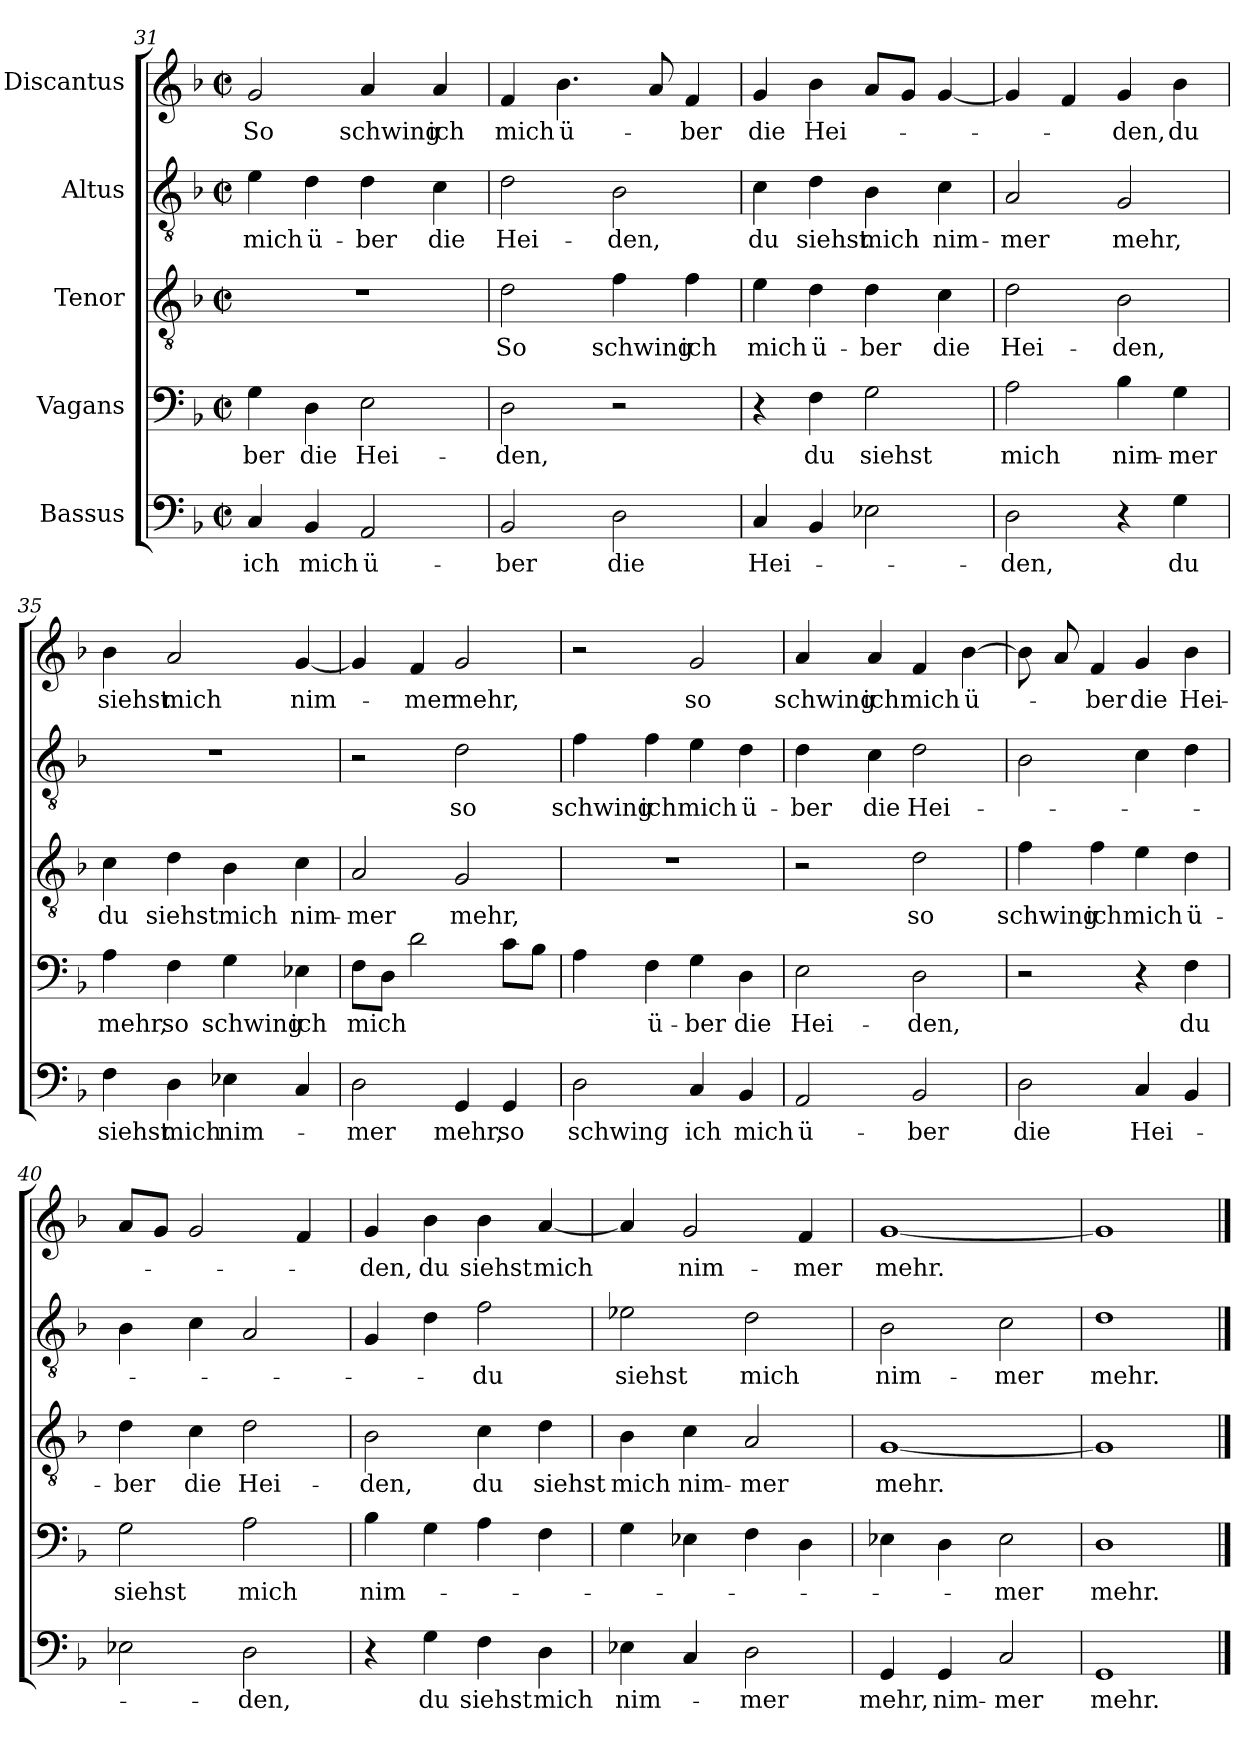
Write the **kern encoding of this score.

**kern	**text	**kern	**text	**kern	**text	**kern	**text	**kern	**text
*part5	*part5	*part4	*part4	*part3	*part3	*part2	*part2	*part1	*part1
*staff5	*staff5	*staff4	*staff4	*staff3	*staff3	*staff2	*staff2	*staff1	*staff1
*I"Bassus	*	*I"Vagans	*	*I"Tenor	*	*I"Altus	*	*I"Discantus	*
*clefF4	*	*clefF4	*	*clefGv2	*	*clefGv2	*	*clefG2	*
*k[b-]	*	*k[b-]	*	*k[b-]	*	*k[b-]	*	*k[b-]	*
*M2/2	*	*M2/2	*	*M2/2	*	*M2/2	*	*M2/2	*
*met(c|)	*	*met(c|)	*	*met(c|)	*	*met(c|)	*	*met(c|)	*
=31	=31	=31	=31	=31	=31	=31	=31	=31	=31
!	!LO:LY:b	!	!LO:LY:b	!	!	!	!LO:LY:b	!	!LO:LY:b
4C/	ich	4G\	-ber	1r	.	4e\	mich	2g/	So
!	!LO:LY:b	!	!LO:LY:b	!	!	!	!LO:LY:b	!	!
4BB-/	mich	4D\	die	.	.	4d\	ü-	.	.
!	!LO:LY:b	!	!LO:LY:b	!	!	!	!LO:LY:b	!	!LO:LY:b
2AA/	ü-	2E\	Hei-	.	.	4d\	-ber	4a/	schwing
!	!	!	!	!	!	!	!LO:LY:b	!	!LO:LY:b
.	.	.	.	.	.	4c\	die	4a/	ich
=32	=32	=32	=32	=32	=32	=32	=32	=32	=32
!	!LO:LY:b	!	!LO:LY:b	!	!LO:LY:b	!	!LO:LY:b	!	!LO:LY:b
2BB-/	-ber	2D\	-den,	2d\	So	2d\	Hei-	4f/	mich
!	!	!	!	!	!	!	!	!	!LO:LY:b
.	.	.	.	.	.	.	.	4.b-\	ü-
!	!LO:LY:b	!	!	!	!LO:LY:b	!	!LO:LY:b	!	!
2D\	die	2r	.	4f\	schwing	2B-\	-den,	.	.
.	.	.	.	.	.	.	.	8a/	.
!	!	!	!	!	!LO:LY:b	!	!	!	!LO:LY:b
.	.	.	.	4f\	ich	.	.	4f/	-ber
!!LO:PB:g=z
=33	=33	=33	=33	=33	=33	=33	=33	=33	=33
!	!LO:LY:b	!	!	!	!LO:LY:b	!	!LO:LY:b	!	!LO:LY:b
4C/	Hei-	4r	.	4e\	mich	4c\	du	4g/	die
!	!	!	!LO:LY:b	!	!LO:LY:b	!	!LO:LY:b	!	!LO:LY:b
4BB-/	.	4F\	du	4d\	ü-	4d\	siehst	4b-\	Hei-
!	!	!	!LO:LY:b	!	!LO:LY:b	!	!LO:LY:b	!	!
2E-X\	.	2G\	siehst	4d\	-ber	4B-\	mich	8a/L	.
.	.	.	.	.	.	.	.	8g/J	.
!	!	!	!	!	!LO:LY:b	!	!LO:LY:b	!	!
.	.	.	.	4c\	die	4c\	nim-	[4g/	.
=34	=34	=34	=34	=34	=34	=34	=34	=34	=34
!	!LO:LY:b	!	!LO:LY:b	!	!LO:LY:b	!	!LO:LY:b	!	!
2D\	-den,	2A\	mich	2d\	Hei-	2A/	-mer	4g/]	.
.	.	.	.	.	.	.	.	4f/	.
!	!	!	!LO:LY:b	!	!LO:LY:b	!	!LO:LY:b	!	!LO:LY:b
4r	.	4B-\	nim-	2B-\	-den,	2G/	mehr,	4g/	-den,
!	!LO:LY:b	!	!LO:LY:b	!	!	!	!	!	!LO:LY:b
4G\	du	4G\	-mer	.	.	.	.	4b-\	du
=35	=35	=35	=35	=35	=35	=35	=35	=35	=35
!	!LO:LY:b	!	!LO:LY:b	!	!LO:LY:b	!	!	!	!LO:LY:b
4F\	siehst	4A\	mehr,	4c\	du	1r	.	4b-\	siehst
!	!LO:LY:b	!	!LO:LY:b	!	!LO:LY:b	!	!	!	!LO:LY:b
4D\	mich	4F\	so	4d\	siehst	.	.	2a/	mich
!	!LO:LY:b	!	!LO:LY:b	!	!LO:LY:b	!	!	!	!
4E-X\	nim-	4G\	schwing	4B-\	mich	.	.	.	.
!	!	!	!LO:LY:b	!	!LO:LY:b	!	!	!	!LO:LY:b
4C/	.	4E-X\	ich	4c\	nim-	.	.	[4g/	nim-
=36	=36	=36	=36	=36	=36	=36	=36	=36	=36
!	!LO:LY:b	!	!LO:LY:b	!	!LO:LY:b	!	!	!	!
2D\	-mer	8F\L	mich	2A/	-mer	2r	.	4g/]	.
.	.	8D\J	.	.	.	.	.	.	.
!	!	!	!	!	!	!	!	!	!LO:LY:b
.	.	2d\	.	.	.	.	.	4f/	-mer
!	!LO:LY:b	!	!	!	!LO:LY:b	!	!LO:LY:b	!	!LO:LY:b
4GG/	mehr,	.	.	2G/	mehr,	2d\	so	2g/	mehr,
!	!LO:LY:b	!	!	!	!	!	!	!	!
4GG/	so	8c\L	.	.	.	.	.	.	.
.	.	8B-\J	.	.	.	.	.	.	.
!!LO:LB:g=z
=37	=37	=37	=37	=37	=37	=37	=37	=37	=37
!	!LO:LY:b	!	!	!	!	!	!LO:LY:b	!	!
2D\	schwing	4A\	.	1r	.	4f\	schwing	2r	.
!	!	!	!LO:LY:b	!	!	!	!LO:LY:b	!	!
.	.	4F\	ü-	.	.	4f\	ich	.	.
!	!LO:LY:b	!	!LO:LY:b	!	!	!	!LO:LY:b	!	!LO:LY:b
4C/	ich	4G\	-ber	.	.	4e\	mich	2g/	so
!	!LO:LY:b	!	!LO:LY:b	!	!	!	!LO:LY:b	!	!
4BB-/	mich	4D\	die	.	.	4d\	ü-	.	.
=38	=38	=38	=38	=38	=38	=38	=38	=38	=38
!	!LO:LY:b	!	!LO:LY:b	!	!	!	!LO:LY:b	!	!LO:LY:b
2AA/	ü-	2E\	Hei-	2r	.	4d\	-ber	4a/	schwing
!	!	!	!	!	!	!	!LO:LY:b	!	!LO:LY:b
.	.	.	.	.	.	4c\	die	4a/	ich
!	!LO:LY:b	!	!LO:LY:b	!	!LO:LY:b	!	!LO:LY:b	!	!LO:LY:b
2BB-/	-ber	2D\	-den,	2d\	so	2d\	Hei-	4f/	mich
!	!	!	!	!	!	!	!	!	!LO:LY:b
.	.	.	.	.	.	.	.	[4b-\	ü-
=39	=39	=39	=39	=39	=39	=39	=39	=39	=39
!	!LO:LY:b	!	!	!	!LO:LY:b	!	!	!	!
2D\	die	2r	.	4f\	schwing	2B-\	.	8b-\]	.
.	.	.	.	.	.	.	.	8a/	.
!	!	!	!	!	!LO:LY:b	!	!	!	!LO:LY:b
.	.	.	.	4f\	ich	.	.	4f/	-ber
!	!LO:LY:b	!	!	!	!LO:LY:b	!	!	!	!LO:LY:b
4C/	Hei-	4r	.	4e\	mich	4c\	.	4g/	die
!	!	!	!LO:LY:b	!	!LO:LY:b	!	!	!	!LO:LY:b
4BB-/	.	4F\	du	4d\	ü-	4d\	.	4b-\	Hei-
=40	=40	=40	=40	=40	=40	=40	=40	=40	=40
!	!	!	!LO:LY:b	!	!LO:LY:b	!	!	!	!
2E-X\	.	2G\	siehst	4d\	-ber	4B-\	.	8a/L	.
.	.	.	.	.	.	.	.	8g/J	.
!	!	!	!	!	!LO:LY:b	!	!	!	!
.	.	.	.	4c\	die	4c\	.	2g/	.
!	!LO:LY:b	!	!LO:LY:b	!	!LO:LY:b	!	!	!	!
2D\	-den,	2A\	mich	2d\	Hei-	2A/	.	.	.
.	.	.	.	.	.	.	.	4f/	.
!!LO:LB:g=z
=41	=41	=41	=41	=41	=41	=41	=41	=41	=41
!	!	!	!LO:LY:b	!	!LO:LY:b	!	!	!	!LO:LY:b
4r	.	4B-\	nim-	2B-\	-den,	4G/	.	4g/	-den,
!	!LO:LY:b	!	!	!	!	!	!	!	!LO:LY:b
4G\	du	4G\	.	.	.	4d\	.	4b-\	du
!	!LO:LY:b	!	!	!	!LO:LY:b	!	!LO:LY:b	!	!LO:LY:b
4F\	siehst	4A\	.	4c\	du	2f\	du	4b-\	siehst
!	!LO:LY:b	!	!	!	!LO:LY:b	!	!	!	!LO:LY:b
4D\	mich	4F\	.	4d\	siehst	.	.	[4a/	mich
=42	=42	=42	=42	=42	=42	=42	=42	=42	=42
!	!LO:LY:b	!	!	!	!LO:LY:b	!	!LO:LY:b	!	!
4E-X\	nim-	4G\	.	4B-\	mich	2e-X\	siehst	4a/]	.
!	!	!	!	!	!LO:LY:b	!	!	!	!LO:LY:b
4C/	.	4E-X\	.	4c\	nim-	.	.	2g/	nim-
!	!LO:LY:b	!	!	!	!LO:LY:b	!	!LO:LY:b	!	!
2D\	-mer	4F\	.	2A/	-mer	2d\	mich	.	.
!	!	!	!	!	!	!	!	!	!LO:LY:b
.	.	4D\	.	.	.	.	.	4f/	-mer
=43	=43	=43	=43	=43	=43	=43	=43	=43	=43
!	!LO:LY:b	!	!	!	!LO:LY:b	!	!LO:LY:b	!	!LO:LY:b
4GG/	mehr,	4E-X\	.	[1G	mehr.	2B-\	nim-	[1g	mehr.
!	!LO:LY:b	!	!	!	!	!	!	!	!
4GG/	nim-	4D\	.	.	.	.	.	.	.
!	!LO:LY:b	!	!LO:LY:b	!	!	!	!LO:LY:b	!	!
2C/	-mer	2E-\	-mer	.	.	2c\	-mer	.	.
=44	=44	=44	=44	=44	=44	=44	=44	=44	=44
!	!LO:LY:b	!	!LO:LY:b	!	!	!	!LO:LY:b	!	!
1GG	mehr.	1D	mehr.	1G]	.	1d	-mehr.	1g]	.
==	==	==	==	==	==	==	==	==	==
*-	*-	*-	*-	*-	*-	*-	*-	*-	*-
